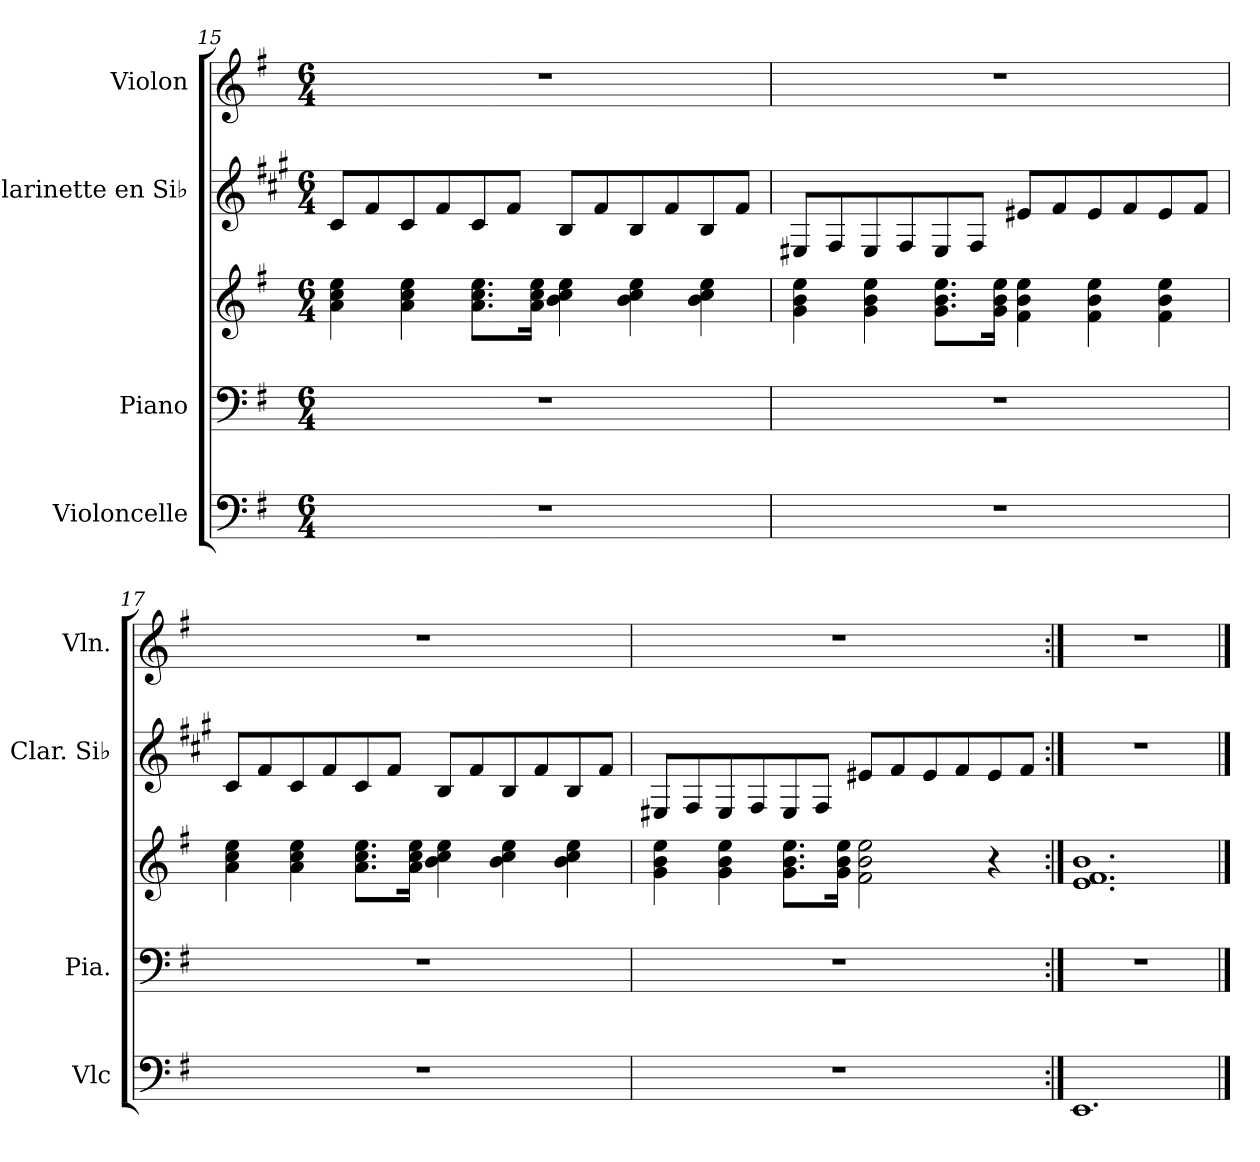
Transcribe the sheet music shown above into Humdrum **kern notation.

**kern	**kern	**kern	**kern	**kern
*part4	*part3	*part3	*part2	*part1
*staff5	*staff4	*staff3	*staff2	*staff1
*I"Violoncelle	*I"Piano	*	*I"Clarinette en Si♭	*I"Violon
*I'Vlc	*I'Pia.	*	*I'Clar. Si♭	*I'Vln.
*clefF4	*clefF4	*clefG2	*clefG2	*clefG2
*	*	*	*ITrd1c2	*
*k[f#]	*k[f#]	*k[f#]	*k[f#]	*k[f#]
*G:	*G:	*G:	*G:	*G:
*M6/4	*M6/4	*M6/4	*M6/4	*M6/4
=15	=15	=15	=15	=15
1.r	1.r	4a\ 4cc\ 4ee\	8B/L	1.r
.	.	.	8e/	.
.	.	4a\ 4cc\ 4ee\	8B/	.
.	.	.	8e/	.
.	.	8.a\ 8.cc\ 8.ee\L	8B/	.
.	.	.	8e/J	.
.	.	16a\ 16cc\ 16ee\Jk	.	.
.	.	4b\ 4cc\ 4ee\	8A/L	.
.	.	.	8e/	.
.	.	4b\ 4cc\ 4ee\	8A/	.
.	.	.	8e/	.
.	.	4b\ 4cc\ 4ee\	8A/	.
.	.	.	8e/J	.
!!LO:LB:g=z
=16	=16	=16	=16	=16
1.r	1.r	4g\ 4b\ 4ee\	8D#X/L	1.r
.	.	.	8E/	.
.	.	4g\ 4b\ 4ee\	8D#/	.
.	.	.	8E/	.
.	.	8.g\ 8.b\ 8.ee\L	8D#/	.
.	.	.	8E/J	.
.	.	16g\ 16b\ 16ee\Jk	.	.
.	.	4f#\ 4b\ 4ee\	8d#X/L	.
.	.	.	8e/	.
.	.	4f#\ 4b\ 4ee\	8d#/	.
.	.	.	8e/	.
.	.	4f#\ 4b\ 4ee\	8d#/	.
.	.	.	8e/J	.
=17	=17	=17	=17	=17
1.r	1.r	4a\ 4cc\ 4ee\	8B/L	1.r
.	.	.	8e/	.
.	.	4a\ 4cc\ 4ee\	8B/	.
.	.	.	8e/	.
.	.	8.a\ 8.cc\ 8.ee\L	8B/	.
.	.	.	8e/J	.
.	.	16a\ 16cc\ 16ee\Jk	.	.
.	.	4b\ 4cc\ 4ee\	8A/L	.
.	.	.	8e/	.
.	.	4b\ 4cc\ 4ee\	8A/	.
.	.	.	8e/	.
.	.	4b\ 4cc\ 4ee\	8A/	.
.	.	.	8e/J	.
!!LO:PB:g=z
=18	=18	=18	=18	=18
1.r	1.r	4g\ 4b\ 4ee\	8D#X/L	1.r
.	.	.	8E/	.
.	.	4g\ 4b\ 4ee\	8D#/	.
.	.	.	8E/	.
.	.	8.g\ 8.b\ 8.ee\L	8D#/	.
.	.	.	8E/J	.
.	.	16g\ 16b\ 16ee\Jk	.	.
.	.	2f#\ 2b\ 2ee\	8d#X/L	.
.	.	.	8e/	.
.	.	.	8d#/	.
.	.	.	8e/	.
.	.	4r	8d#/	.
.	.	.	8e/J	.
=19:|!	=19:|!	=19:|!	=19:|!	=19:|!
1.EE	1.r	1.e 1.f# 1.b	1.r	1.r
==	==	==	==	==
*-	*-	*-	*-	*-
